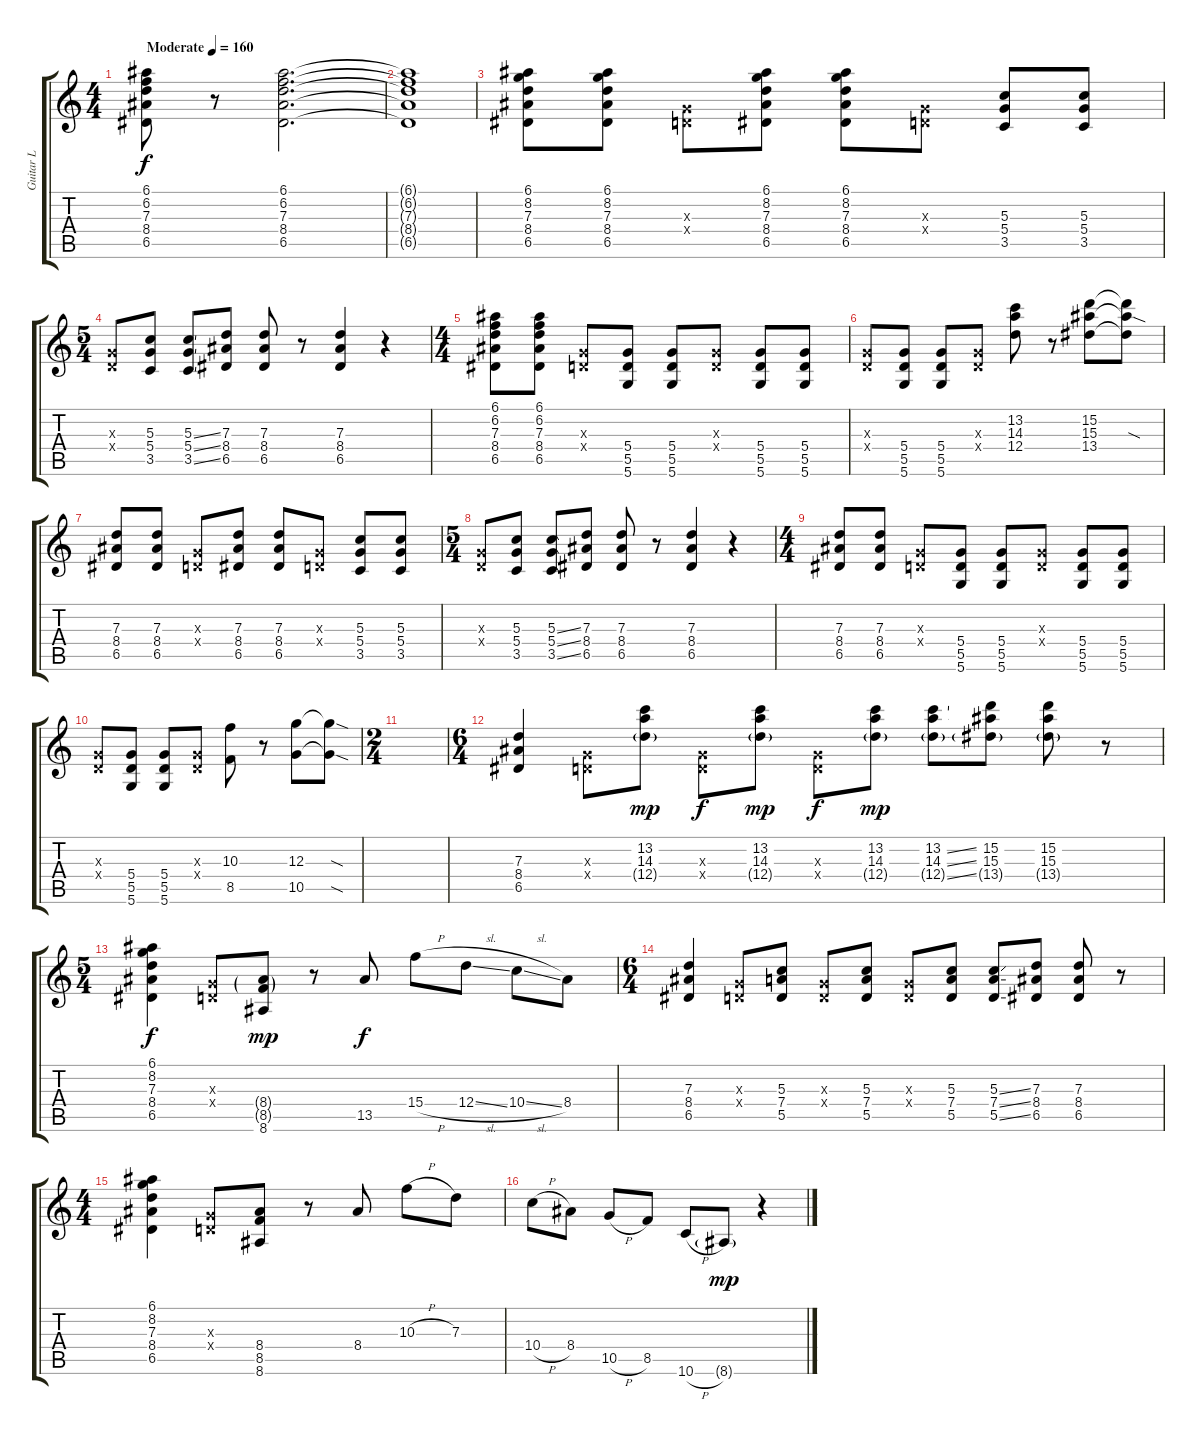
\track ("Guitar L" "Guitar L") {instrument distortionguitar}
\staff {score tabs}
\tuning (E4 B3 G3 D3 A2 D2) {hide}
\ts (4 4)
\tempo (160 "Moderate")
\clef g2
\ks c
(6.1 6.2 7.3 8.4 6.5).8{dy f instrument distortionguitar} r.8 (6.1 6.2 7.3 8.4 6.5).2{d} |
(6.1{t} 6.2{t} 7.3{t} 8.4{t} 6.5{t}).1 |
(6.1 8.2 7.3 8.4 6.5).8 (6.1 8.2 7.3 8.4 6.5).8 (0.3{x} 0.4{x}).8 (6.1 8.2 7.3 8.4 6.5).8 (6.1 8.2 7.3 8.4 6.5).8 (0.3{x} 0.4{x}).8 (5.3 5.4 3.5).8 (5.3 5.4 3.5).8 |
\ts (5 4)
(0.3{x} 0.4{x}).8 (5.3 5.4 3.5).8 (5.3{ss} 5.4{ss} 3.5{ss}).8 (7.3 8.4 6.5).8 (7.3 8.4 6.5).8 r.8 (7.3 8.4 6.5).4 r.4 |
\ts (4 4)
(6.1 6.2 7.3 8.4 6.5).8 (6.1 6.2 7.3 8.4 6.5).8 (0.3{x} 0.4{x}).8 (5.4 5.5 5.6).8 (5.4 5.5 5.6).8 (0.3{x} 0.4{x}).8 (5.4 5.5 5.6).8 (5.4 5.5 5.6).8 |
(0.3{x} 0.4{x}).8 (5.4 5.5 5.6).8 (5.4 5.5 5.6).8 (0.3{x} 0.4{x}).8 (13.2 14.3 12.4).8 r.8 (15.2 15.3 13.4).8 (15.2{t} 15.3{sod t} 13.4{t}).8 |
(7.3 8.4 6.5).8 (7.3 8.4 6.5).8 (0.3{x} 0.4{x}).8 (7.3 8.4 6.5).8 (7.3 8.4 6.5).8 (0.3{x} 0.4{x}).8 (5.3 5.4 3.5).8 (5.3 5.4 3.5).8 |
\ts (5 4)
(0.3{x} 0.4{x}).8 (5.3 5.4 3.5).8 (5.3{ss} 5.4{ss} 3.5{ss}).8 (7.3 8.4 6.5).8 (7.3 8.4 6.5).8 r.8 (7.3 8.4 6.5).4 r.4 |
\ts (4 4)
(7.3 8.4 6.5).8 (7.3 8.4 6.5).8 (0.3{x} 0.4{x}).8 (5.4 5.5 5.6).8 (5.4 5.5 5.6).8 (0.3{x} 0.4{x}).8 (5.4 5.5 5.6).8 (5.4 5.5 5.6).8 |
(0.3{x} 0.4{x}).8 (5.4 5.5 5.6).8 (5.4 5.5 5.6).8 (0.3{x} 0.4{x}).8 (10.3 8.5).8 r.8 (12.3 10.5).8 (12.3{sod t} 10.5{sod t}).8 |
\ts (2 4)
|
\ts (6 4)
(7.3 8.4 6.5).4 (0.3{x} 0.4{x}).8 (13.2 14.3 12.4{g}).8{dy mp} (0.3{x} 0.4{x}).8{dy f} (13.2 14.3 12.4{g}).8{dy mp} (0.3{x} 0.4{x}).8{dy f} (13.2 14.3 12.4{g}).8{dy mp} (13.2{ss} 14.3{ss} 12.4{ss g}).8 (15.2 15.3 13.4{g}).8 (15.2 15.3 13.4{g}).8 r.8 |
\ts (5 4)
(6.1 8.2 7.3 8.4 6.5).4{dy f} (0.3{x} 0.4{x}).8 (8.4{g} 8.5{g} 8.6).8{dy mp} r.8 13.5.8{dy f} 15.4{h}.8 12.4{sl}.8 10.4{sl}.8 8.4.8 |
\ts (6 4)
(7.3 8.4 6.5).4 (0.3{x} 0.4{x}).8 (5.3 7.4 5.5).8 (0.3{x} 0.4{x}).8 (5.3 7.4 5.5).8 (0.3{x} 0.4{x}).8 (5.3 7.4 5.5).8 (5.3{ss} 7.4{ss} 5.5{ss}).8 (7.3 8.4 6.5).8 (7.3 8.4 6.5).8 r.8 |
\ts (4 4)
(6.1 8.2 7.3 8.4 6.5).4 (0.3{x} 0.4{x}).8 (8.4 8.5 8.6).8 r.8 8.4.8 10.3{h}.8 7.3.8 |
10.4{h}.8 8.4.8 10.5{h}.8 8.5.8 10.6{h}.8 8.6{g}.8{dy mp} r.4
